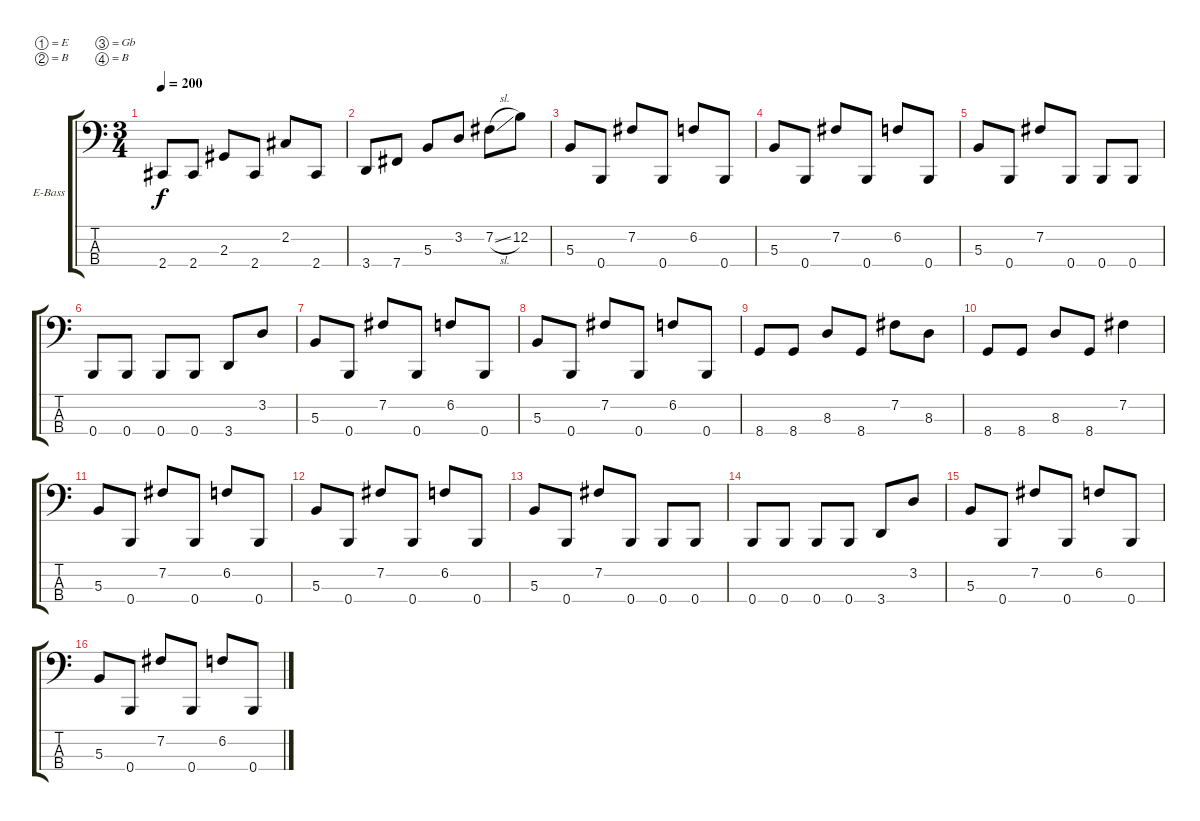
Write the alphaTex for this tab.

\bracketExtendMode groupsimilarinstruments
\firstSystemTrackNameOrientation horizontal
\otherSystemsTrackNameOrientation horizontal
\track ("Track 9" "E-Bass") {multiBarRest instrument electricbassfinger}
\staff {score tabs}
\tuning (E2 B1 Gb1 B0)
\ts (3 4)
\tempo 200
\clef f4
\ks c
2.4.8{dy f} 2.4.8 2.3.8 2.4.8 2.2.8 2.4.8 |
3.4.8 7.4.8 5.3.8 3.2.8 7.2{sl}.8 12.2.8 |
5.3.8 0.4.8 7.2.8 0.4.8 6.2.8 0.4.8 |
5.3.8 0.4.8 7.2.8 0.4.8 6.2.8 0.4.8 |
5.3.8 0.4.8 7.2.8 0.4.8 0.4.8 0.4.8 |
0.4.8 0.4.8 0.4.8 0.4.8 3.4.8 3.2.8 |
5.3.8 0.4.8 7.2.8 0.4.8 6.2.8 0.4.8 |
5.3.8 0.4.8 7.2.8 0.4.8 6.2.8 0.4.8 |
8.4.8 8.4.8 8.3.8 8.4.8 7.2.8 8.3.8 |
8.4.8 8.4.8 8.3.8 8.4.8 7.2.4 |
5.3.8 0.4.8 7.2.8 0.4.8 6.2.8 0.4.8 |
5.3.8 0.4.8 7.2.8 0.4.8 6.2.8 0.4.8 |
5.3.8 0.4.8 7.2.8 0.4.8 0.4.8 0.4.8 |
0.4.8 0.4.8 0.4.8 0.4.8 3.4.8 3.2.8 |
5.3.8 0.4.8 7.2.8 0.4.8 6.2.8 0.4.8 |
5.3.8 0.4.8 7.2.8 0.4.8 6.2.8 0.4.8
